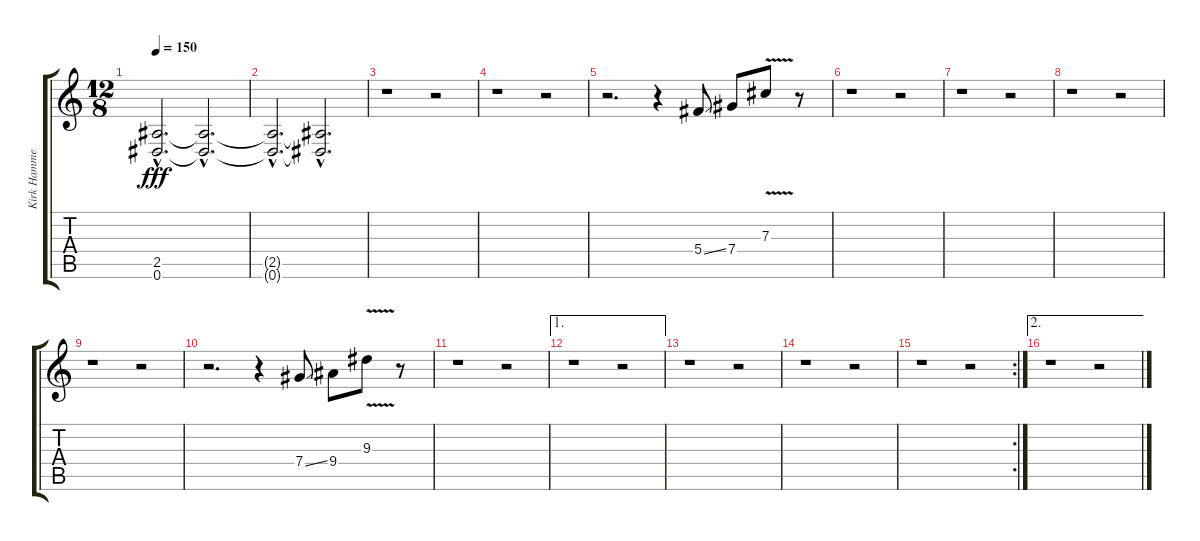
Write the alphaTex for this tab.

\track ("Kirk Hammett (Lead)" "Kirk Hamme") {instrument distortionguitar}
\staff {score tabs}
\tuning (Eb4 Bb3 Gb3 Db3 Ab2 Eb2) {hide}
\ts (12 8)
\tempo 150
\clef g2
\ks c
(2.5{hac} 0.6{hac}).2{d dy fff} (2.5{hac t} 0.6{hac t}).2{d} |
(2.5{hac t} 0.6{hac t}).2{d} (2.5{hac t} 0.6{hac t}).2{d} |
r.1 r.2 |
r.1 r.2 |
r.2{d} r.4 5.4{ss}.8 7.4.8 7.3{v}.8 r.8 |
r.1 r.2 |
r.1 r.2 |
r.1 r.2 |
r.1 r.2 |
r.2{d} r.4 7.4{ss}.8 9.4.8 9.3{v}.8 r.8 |
r.1 r.2 |
\ae 1
r.1 r.2 |
r.1 r.2 |
r.1 r.2 |
\rc 2
r.1 r.2 |
\ae 2
r.1 r.2
